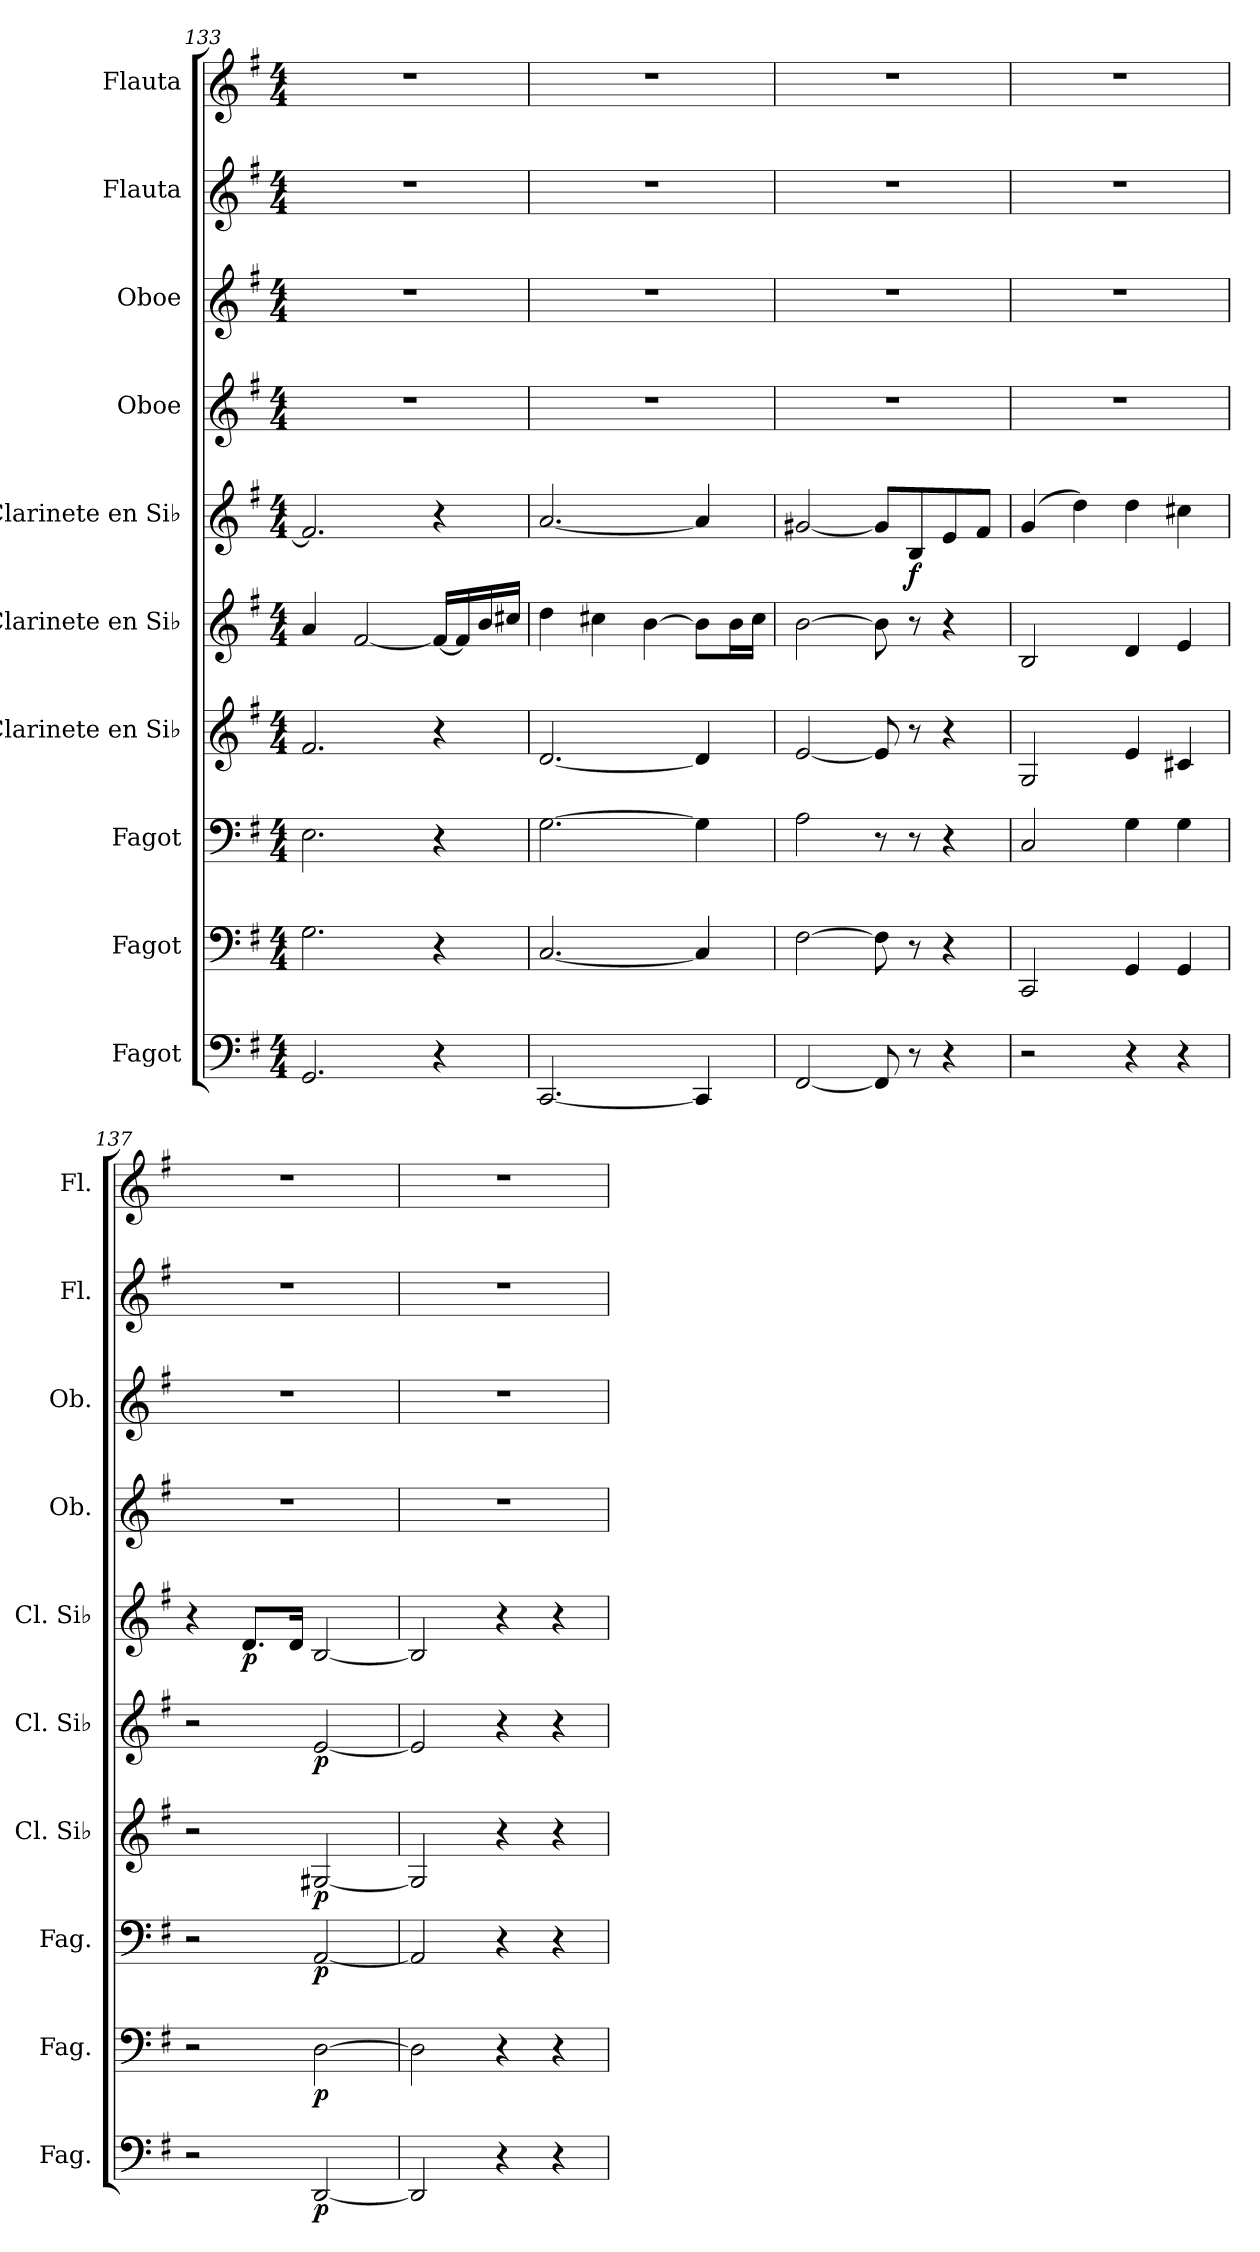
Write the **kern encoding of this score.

**kern	**dynam	**kern	**dynam	**kern	**dynam	**kern	**dynam	**kern	**dynam	**kern	**dynam	**kern	**kern	**kern	**kern
*part10	*part10	*part9	*part9	*part8	*part8	*part7	*part7	*part6	*part6	*part5	*part5	*part4	*part3	*part2	*part1
*staff10	*staff10	*staff9	*staff9	*staff8	*staff8	*staff7	*staff7	*staff6	*staff6	*staff5	*staff5	*staff4	*staff3	*staff2	*staff1
*I"Fagot	*	*I"Fagot	*	*I"Fagot	*	*I"Clarinete en Si♭	*	*I"Clarinete en Si♭	*	*I"Clarinete en Si♭	*	*I"Oboe	*I"Oboe	*I"Flauta	*I"Flauta
*I'Fag.	*	*I'Fag.	*	*I'Fag.	*	*I'Cl. Si♭	*	*I'Cl. Si♭	*	*I'Cl. Si♭	*	*I'Ob.	*I'Ob.	*I'Fl.	*I'Fl.
*clefF4	*	*clefF4	*	*clefF4	*	*clefG2	*	*clefG2	*	*clefG2	*	*clefG2	*clefG2	*clefG2	*clefG2
*	*	*	*	*	*	*ITrd1c2	*	*ITrd1c2	*	*ITrd1c2	*	*	*	*	*
*k[f#]	*	*k[f#]	*	*k[f#]	*	*k[b-]	*	*k[b-]	*	*k[b-]	*	*k[f#]	*k[f#]	*k[f#]	*k[f#]
*M4/4	*	*M4/4	*	*M4/4	*	*M4/4	*	*M4/4	*	*M4/4	*	*M4/4	*M4/4	*M4/4	*M4/4
=133	=133	=133	=133	=133	=133	=133	=133	=133	=133	=133	=133	=133	=133	=133	=133
2.GG/	.	2.G\	.	2.E\	.	2.e/	.	4g/	.	2.e/]	.	1r	1r	1r	1r
.	.	.	.	.	.	.	.	[2e/	.	.	.	.	.	.	.
4r	.	4r	.	4r	.	4r	.	16e/LL_	.	4r	.	.	.	.	.
.	.	.	.	.	.	.	.	16e/]	.	.	.	.	.	.	.
.	.	.	.	.	.	.	.	16a/	.	.	.	.	.	.	.
.	.	.	.	.	.	.	.	16bn/JJ	.	.	.	.	.	.	.
=134	=134	=134	=134	=134	=134	=134	=134	=134	=134	=134	=134	=134	=134	=134	=134
[2.CC/	.	[2.C/	.	[2.G\	.	[2.c/	.	4cc\	.	[2.g/	.	1r	1r	1r	1r
.	.	.	.	.	.	.	.	4bn\	.	.	.	.	.	.	.
.	.	.	.	.	.	.	.	[4a\	.	.	.	.	.	.	.
4CC/]	.	4C/]	.	4G\]	.	4c/]	.	8a\L]	.	4g/]	.	.	.	.	.
.	.	.	.	.	.	.	.	16a\L	.	.	.	.	.	.	.
.	.	.	.	.	.	.	.	16b\JJ	.	.	.	.	.	.	.
=135	=135	=135	=135	=135	=135	=135	=135	=135	=135	=135	=135	=135	=135	=135	=135
[2FF#/	.	[2F#\	.	2A\	.	[2d/	.	[2a\	.	[2f#X/	.	1r	1r	1r	1r
8FF#/]	.	8F#\]	.	8r	.	8d/]	.	8a\]	.	8f#/L]	.	.	.	.	.
!	!	!	!	!	!	!	!	!	!	!	!LO:DY:b	!	!	!	!
8r	.	8r	.	8r	.	8r	.	8r	.	8A/	f	.	.	.	.
4r	.	4r	.	4r	.	4r	.	4r	.	8d/	.	.	.	.	.
.	.	.	.	.	.	.	.	.	.	8e/J	.	.	.	.	.
=136	=136	=136	=136	=136	=136	=136	=136	=136	=136	=136	=136	=136	=136	=136	=136
2r	.	2CC/	.	2C/	.	2F/	.	2A/	.	(4f/	.	1r	1r	1r	1r
.	.	.	.	.	.	.	.	.	.	4cc\)	.	.	.	.	.
4r	.	4GG/	.	4G\	.	4d/	.	4c/	.	4cc\	.	.	.	.	.
4r	.	4GG/	.	4G\	.	4Bn/	.	4d/	.	4bn\	.	.	.	.	.
!!LO:LB:g=z
=137	=137	=137	=137	=137	=137	=137	=137	=137	=137	=137	=137	=137	=137	=137	=137
2r	.	2r	.	2r	.	2r	.	2r	.	4r	.	1r	1r	1r	1r
!	!	!	!	!	!	!	!	!	!	!	!LO:DY:b	!	!	!	!
.	.	.	.	.	.	.	.	.	.	8.c/L	p	.	.	.	.
.	.	.	.	.	.	.	.	.	.	16c/Jk	.	.	.	.	.
!	!LO:DY:b	!	!LO:DY:b	!	!LO:DY:b	!	!LO:DY:b	!	!LO:DY:b	!	!	!	!	!	!
[2DD/	p	[2D\	p	[2AA/	p	[2F#X/	p	[2d/	p	[2A/	.	.	.	.	.
=138	=138	=138	=138	=138	=138	=138	=138	=138	=138	=138	=138	=138	=138	=138	=138
2DD/]	.	2D\]	.	2AA/]	.	2F#/]	.	2d/]	.	2A/]	.	1r	1r	1r	1r
4r	.	4r	.	4r	.	4r	.	4r	.	4r	.	.	.	.	.
4r	.	4r	.	4r	.	4r	.	4r	.	4r	.	.	.	.	.
=	=	=	=	=	=	=	=	=	=	=	=	=	=	=	=
*-	*-	*-	*-	*-	*-	*-	*-	*-	*-	*-	*-	*-	*-	*-	*-
